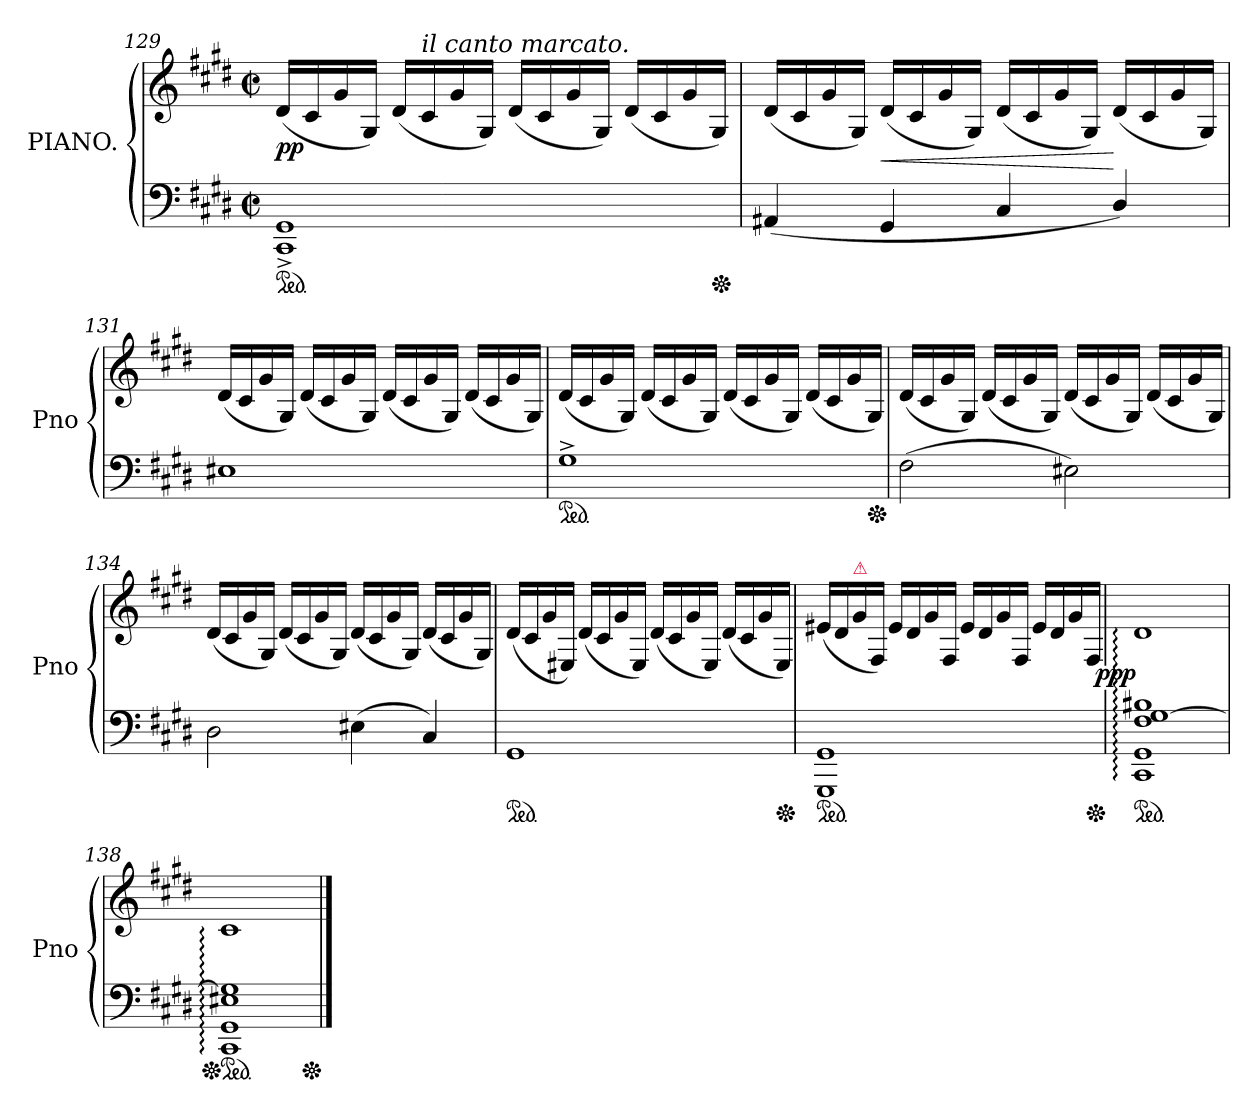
**kern	**kern	**dynam
*part1	*part1	*part1
*staff2	*staff1	*staff1/2
*I"PIANO.	*	*
*I'Pno	*	*
*clefF4	*clefG2	*
*k[f#c#g#d#]	*k[f#c#g#d#]	*
*M2/2	*M2/2	*
*met(c|)	*met(c|)	*
*ped	*	*
=129	=129	=129
1CC#^> 1GG#^>	(16d#LL	pp
.	16c#	.
.	16g#	.
.	16G#JJ)	.
.	(16d#LL	.
!	!LO:TX:a:i:t=il canto marcato.	!
.	16c#	.
.	16g#	.
.	16G#JJ)	.
.	(16d#LL	.
.	16c#	.
.	16g#	.
.	16G#JJ)	.
.	(16d#LL	.
.	16c#	.
.	16g#	.
*Xped	*	*
.	16G#JJ)	.
=130	=130	=130
(<4AA#X/	(<16d#LL	.
.	16c#	.
.	16g#	.
.	16G#JJ)	.
!	!	!LO:HP:b
4GG#/	(<16d#LL	<
.	16c#	.
.	16g#	.
.	16G#JJ)	.
4C#/	(<16d#LL	.
.	16c#	.
.	16g#	.
.	16G#JJ)	.
4D#/)	(<16d#LL	[
.	16c#	.
.	16g#	.
.	16G#JJ)	.
=131	=131	=131
1E#X	(<16d#LL	.
.	16c#	.
.	16g#	.
.	16G#JJ)	.
.	(<16d#LL	.
.	16c#	.
.	16g#	.
.	16G#JJ)	.
.	(<16d#LL	.
.	16c#	.
.	16g#	.
.	16G#JJ)	.
.	(<16d#LL	.
.	16c#	.
.	16g#	.
.	16G#JJ)	.
=132	=132	=132
*ped	*	*
1G#^	(<16d#LL	.
.	16c#	.
.	16g#	.
.	16G#JJ)	.
.	(<16d#LL	.
.	16c#	.
.	16g#	.
.	16G#JJ)	.
.	(<16d#LL	.
.	16c#	.
.	16g#	.
.	16G#JJ)	.
.	(<16d#LL	.
.	16c#	.
.	16g#	.
*Xped	*	*
.	16G#JJ)	.
=133	=133	=133
(>2F#	(<16d#LL	.
.	16c#	.
.	16g#	.
.	16G#JJ)	.
.	(<16d#LL	.
.	16c#	.
.	16g#	.
.	16G#JJ)	.
2E#X)	(<16d#LL	.
.	16c#	.
.	16g#	.
.	16G#JJ)	.
.	(<16d#LL	.
.	16c#	.
.	16g#	.
.	16G#JJ)	.
=134	=134	=134
2D#	(<16d#LL	.
.	16c#	.
.	16g#	.
.	16G#JJ)	.
.	(<16d#LL	.
.	16c#	.
.	16g#	.
.	16G#JJ)	.
(>4E#X	(<16d#LL	.
.	16c#	.
.	16g#	.
.	16G#JJ)	.
4C#/)	(<16d#LL	.
.	16c#	.
.	16g#	.
.	16G#JJ)	.
=135	=135	=135
*ped	*	*
1GG#	(<16d#LL	.
.	16c#	.
.	16g#	.
.	16E#XJJ)	.
.	(<16d#LL	.
.	16c#	.
.	16g#	.
.	16E#JJ)	.
.	(<16d#LL	.
.	16c#	.
.	16g#	.
.	16E#JJ)	.
.	(<16d#LL	.
.	16c#	.
.	16g#	.
*Xped	*	*
.	16E#JJ)	.
=136	=136	=136
*ped	*	*
1GGG# 1GG#	(<16e#XLL	.
.	16d#	.
!	!LO:TX:a:i:color=crimson:t=⚠	!
.	16g#	.
.	16F#/JJ)	.
.	16e#LL	.
.	16d#	.
.	16g#	.
.	16F#/JJ	.
.	16e#LL	.
.	16d#	.
.	16g#	.
.	16F#/JJ	.
.	16e#LL	.
.	16d#	.
.	16g#	.
*Xped	*	*
.	16F#/JJ	.
=137	=137	=137
!	!	!LO:DY:rj
*ped	*	*
1CC#:: 1GG#:: 1F#:: [1G#:: 1B#X::	1d#::	ppp
=138	=138	=138
*Xped	*	*
*ped	*	*
1CC#:: 1GG#:: 1E#X:: 1G#]::	1c#::	.
*Xped	*	*
==	==	==
*-	*-	*-
